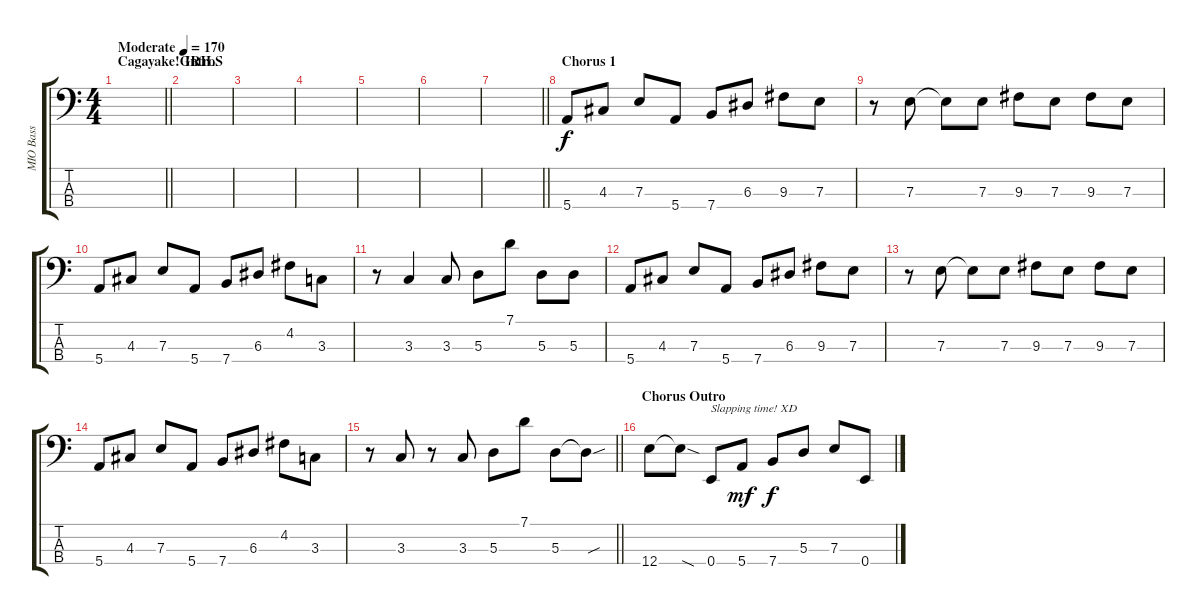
\track ("MIO Bass" "MIO Bass") {instrument electricbassfinger}
\staff {score tabs}
\tuning (G2 D2 A1 E1) {hide}
\ts (4 4)
\section ("" "Cagayake!GRILS")
\tempo (170 "Moderate")
\clef f4
\barLineRight lightlight
\ks c
|
\section ("" "Intro")
|
|
|
|
|
\barLineRight lightlight
|
\section ("" "Chorus 1")
5.4.8 4.3.8 7.3.8 5.4.8 7.4.8 6.3.8 9.3.8 7.3.8 |
r.8 7.3.8 7.3{t}.8 7.3.8 9.3.8 7.3.8 9.3.8 7.3.8 |
5.4.8 4.3.8 7.3.8 5.4.8 7.4.8 6.3.8 4.2.8 3.3.8 |
r.8 3.3.4 3.3.8 5.3.8 7.1.8 5.3.8 5.3.8 |
5.4.8 4.3.8 7.3.8 5.4.8 7.4.8 6.3.8 9.3.8 7.3.8 |
r.8 7.3.8 7.3{t}.8 7.3.8 9.3.8 7.3.8 9.3.8 7.3.8 |
5.4.8 4.3.8 7.3.8 5.4.8 7.4.8 6.3.8 4.2.8 3.3.8 |
\barLineRight lightlight
r.8 3.3.8 r.8 3.3.8 5.3.8 7.1.8 5.3.8 5.3{sou t}.8 |
\section ("" "Chorus Outro")
12.4.8 12.4{sod t}.8 0.4.8{txt "Slapping time! XD" instrument slapbass1} 5.4.8{dy mf} 7.4.8{dy f} 5.3.8 7.3.8 0.4.8
